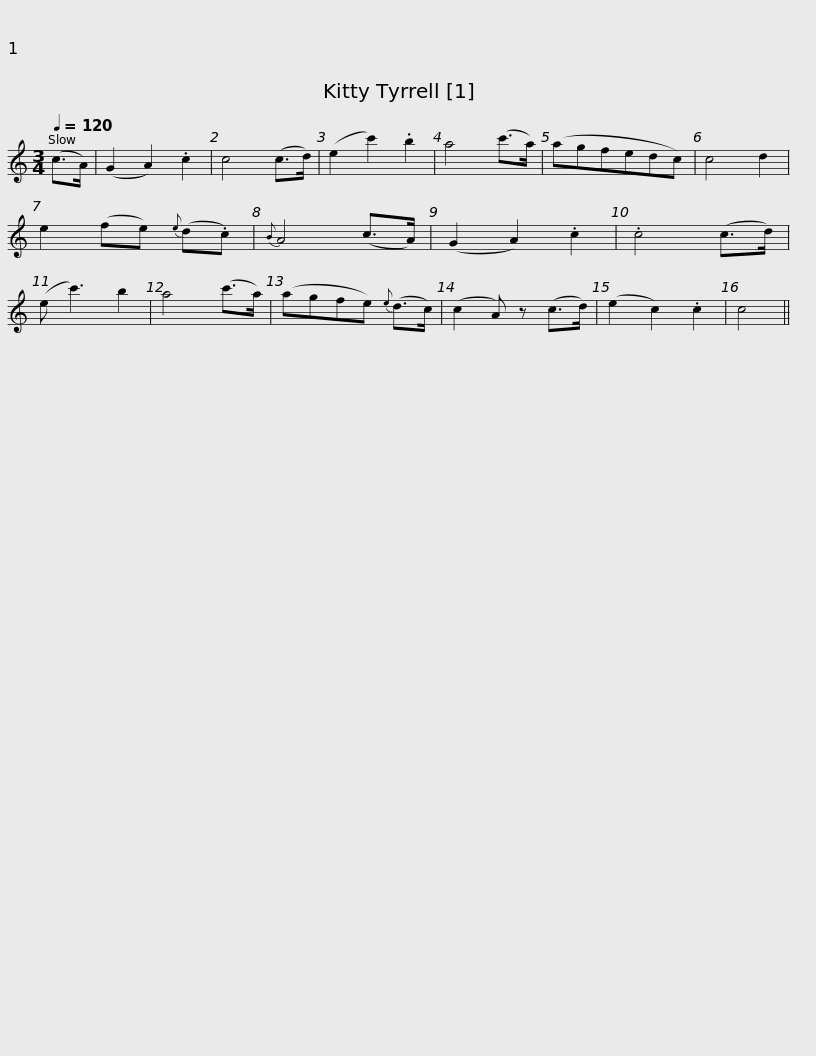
X:1
L:1/8
Q:1/4=120
M:3/4
I:linebreak $
K:C
V:1 treble
V:1
 (c>A) | (G2 A2) .c2 | c4 (c>d) | (e2 c'2) .b2 | a4 (c'>a) | %5
 (agfedc) | c4 d2 | e2 (fe){e} (d.c) |{B} A4 (c>A) | (G2 A2) .c2 | %10
 .c4 (c>d) |$ (e c'3) b2 | a4 (c'>a) | (agfe){e} (d>c) | (c2 A) z (c>d) | %15
 (e2 c2) .c2 | c4 || %17
